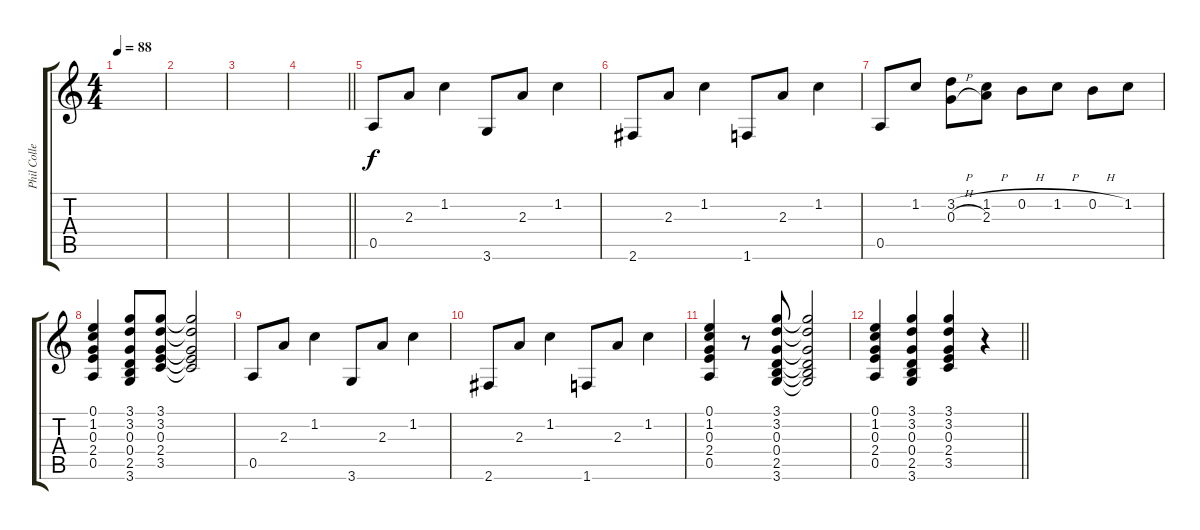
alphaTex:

\track ("Phil Collen" "Phil Colle") {instrument distortionguitar}
\staff {score tabs}
\tuning (E4 B3 G3 D3 A2 E2) {hide}
\ts (4 4)
\tempo 88
\clef g2
\ks c
|
|
|
\barLineRight lightlight
|
0.5.8{volume 16 instrument electricguitarclean} 2.3.8 1.2.4 3.6.8 2.3.8 1.2.4 |
2.6.8 2.3.8 1.2.4 1.6.8 2.3.8 1.2.4 |
0.5.8 1.2.8 (3.2{h} 0.3{h}).8 (1.2{h} 2.3).8 0.2{h}.8 1.2{h}.8 0.2{h}.8 1.2.8 |
(0.1 1.2 0.3 2.4 0.5).4 (3.1 3.2 0.3 0.4 2.5 3.6).8 (3.1 3.2 0.3 2.4 3.5).8 (3.1{t} 3.2{t} 0.3{t} 2.4{t} 3.5{t}).2 |
0.5.8 2.3.8 1.2.4 3.6.8 2.3.8 1.2.4 |
2.6.8 2.3.8 1.2.4 1.6.8 2.3.8 1.2.4 |
(0.1 1.2 0.3 2.4 0.5).4 r.8 (3.1 3.2 0.3 0.4 2.5 3.6).8 (3.1{t} 3.2{t} 0.3{t} 0.4{t} 2.5{t} 3.6{t}).2 |
\barLineRight lightlight
(0.1 1.2 0.3 2.4 0.5).4 (3.1 3.2 0.3 0.4 2.5 3.6).4 (3.1 3.2 0.3 2.4 3.5).4 r.4
